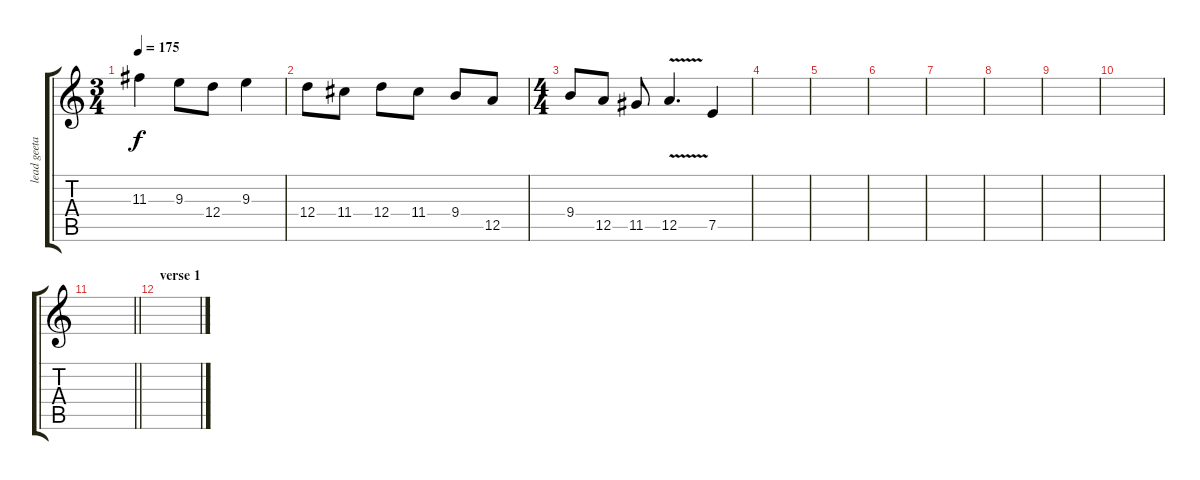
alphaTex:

\track ("lead geetar" "lead geeta") {instrument distortionguitar}
\staff {score tabs}
\tuning (E4 B3 G3 D3 A2 E2) {hide}
\ts (3 4)
\tempo 175
\clef g2
\ks c
11.3.4{dy f} 9.3.8 12.4.8 9.3.4 |
12.4.8 11.4.8 12.4.8 11.4.8 9.4.8 12.5.8 |
\ts (4 4)
9.4.8 12.5.8 11.5.8 12.5{v}.4{d} 7.5.4 |
|
|
|
|
|
|
|
\barLineRight lightlight
|
\section ("" "verse 1")
